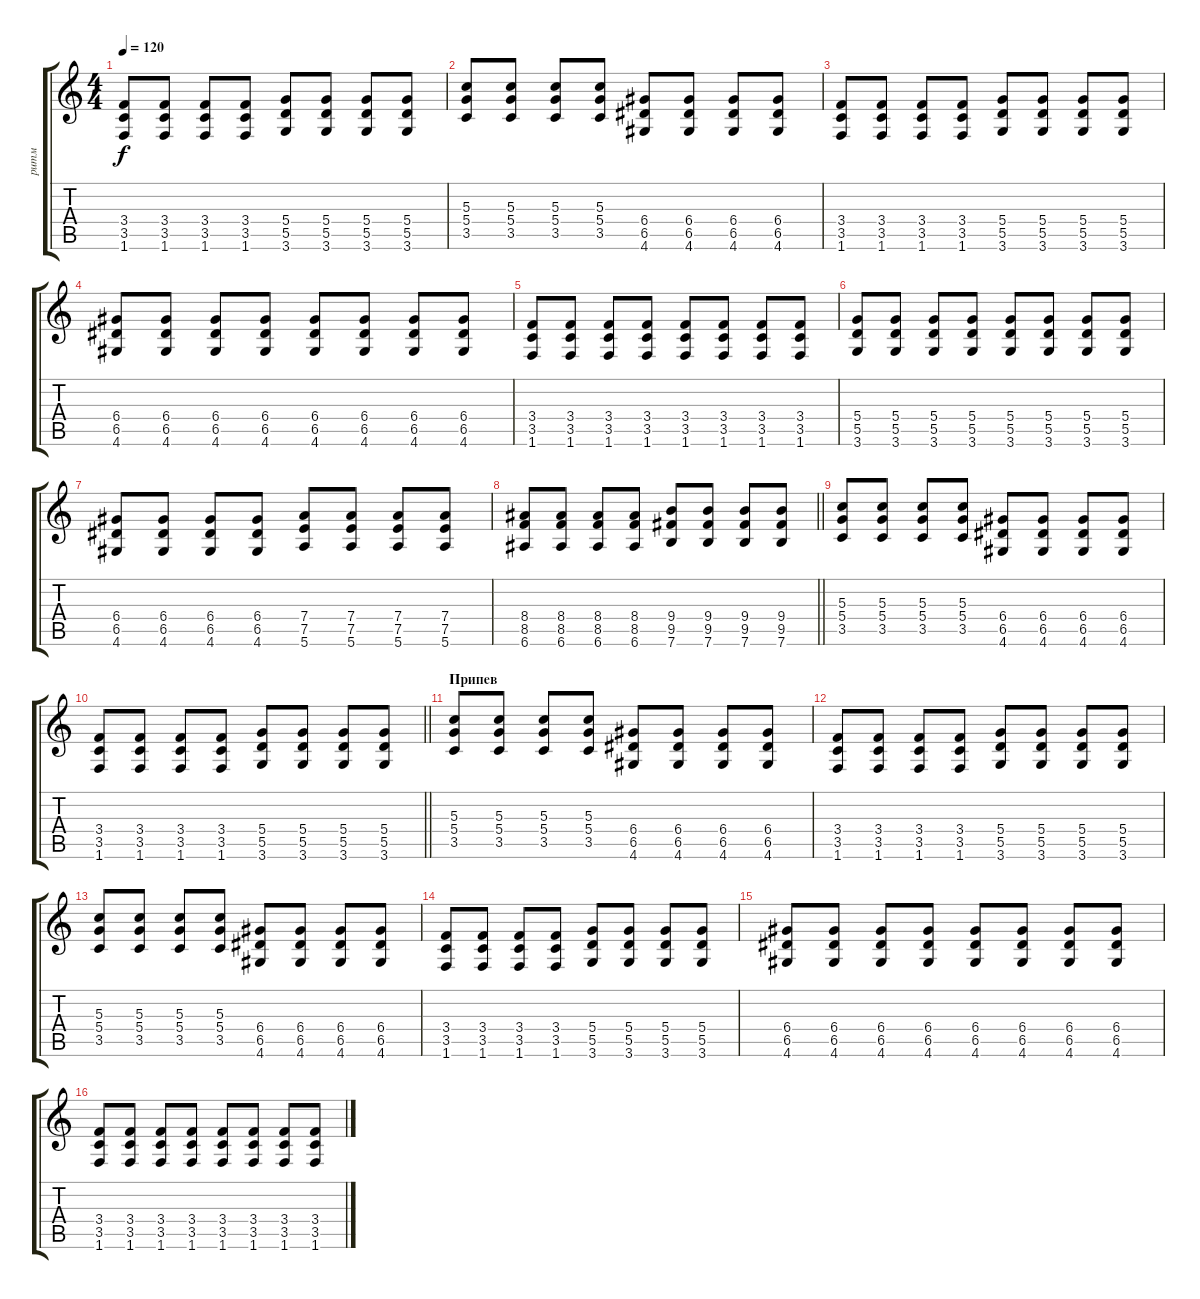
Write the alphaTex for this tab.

\track ("ритм" "ритм") {instrument distortionguitar}
\staff {score tabs}
\tuning (E4 B3 G3 D3 A2 E2) {hide}
\ts (4 4)
\tempo 120
\clef g2
\ks c
(3.4 3.5 1.6).8{dy f} (3.4 3.5 1.6).8 (3.4 3.5 1.6).8 (3.4 3.5 1.6).8 (5.4 5.5 3.6).8 (5.4 5.5 3.6).8 (5.4 5.5 3.6).8 (5.4 5.5 3.6).8 |
(5.3 5.4 3.5).8 (5.3 5.4 3.5).8 (5.3 5.4 3.5).8 (5.3 5.4 3.5).8 (6.4 6.5 4.6).8 (6.4 6.5 4.6).8 (6.4 6.5 4.6).8 (6.4 6.5 4.6).8 |
(3.4 3.5 1.6).8 (3.4 3.5 1.6).8 (3.4 3.5 1.6).8 (3.4 3.5 1.6).8 (5.4 5.5 3.6).8 (5.4 5.5 3.6).8 (5.4 5.5 3.6).8 (5.4 5.5 3.6).8 |
(6.4 6.5 4.6).8 (6.4 6.5 4.6).8 (6.4 6.5 4.6).8 (6.4 6.5 4.6).8 (6.4 6.5 4.6).8 (6.4 6.5 4.6).8 (6.4 6.5 4.6).8 (6.4 6.5 4.6).8 |
(3.4 3.5 1.6).8 (3.4 3.5 1.6).8 (3.4 3.5 1.6).8 (3.4 3.5 1.6).8 (3.4 3.5 1.6).8 (3.4 3.5 1.6).8 (3.4 3.5 1.6).8 (3.4 3.5 1.6).8 |
(5.4 5.5 3.6).8 (5.4 5.5 3.6).8 (5.4 5.5 3.6).8 (5.4 5.5 3.6).8 (5.4 5.5 3.6).8 (5.4 5.5 3.6).8 (5.4 5.5 3.6).8 (5.4 5.5 3.6).8 |
(6.4 6.5 4.6).8 (6.4 6.5 4.6).8 (6.4 6.5 4.6).8 (6.4 6.5 4.6).8 (7.4 7.5 5.6).8 (7.4 7.5 5.6).8 (7.4 7.5 5.6).8 (7.4 7.5 5.6).8 |
\barLineRight lightlight
(8.4 8.5 6.6).8 (8.4 8.5 6.6).8 (8.4 8.5 6.6).8 (8.4 8.5 6.6).8 (9.4 9.5 7.6).8 (9.4 9.5 7.6).8 (9.4 9.5 7.6).8 (9.4 9.5 7.6).8 |
\section ("" "")
(5.3 5.4 3.5).8 (5.3 5.4 3.5).8 (5.3 5.4 3.5).8 (5.3 5.4 3.5).8 (6.4 6.5 4.6).8 (6.4 6.5 4.6).8 (6.4 6.5 4.6).8 (6.4 6.5 4.6).8 |
\barLineRight lightlight
(3.4 3.5 1.6).8 (3.4 3.5 1.6).8 (3.4 3.5 1.6).8 (3.4 3.5 1.6).8 (5.4 5.5 3.6).8 (5.4 5.5 3.6).8 (5.4 5.5 3.6).8 (5.4 5.5 3.6).8 |
\section ("" "Припев")
(5.3 5.4 3.5).8 (5.3 5.4 3.5).8 (5.3 5.4 3.5).8 (5.3 5.4 3.5).8 (6.4 6.5 4.6).8 (6.4 6.5 4.6).8 (6.4 6.5 4.6).8 (6.4 6.5 4.6).8 |
(3.4 3.5 1.6).8 (3.4 3.5 1.6).8 (3.4 3.5 1.6).8 (3.4 3.5 1.6).8 (5.4 5.5 3.6).8 (5.4 5.5 3.6).8 (5.4 5.5 3.6).8 (5.4 5.5 3.6).8 |
(5.3 5.4 3.5).8 (5.3 5.4 3.5).8 (5.3 5.4 3.5).8 (5.3 5.4 3.5).8 (6.4 6.5 4.6).8 (6.4 6.5 4.6).8 (6.4 6.5 4.6).8 (6.4 6.5 4.6).8 |
(3.4 3.5 1.6).8 (3.4 3.5 1.6).8 (3.4 3.5 1.6).8 (3.4 3.5 1.6).8 (5.4 5.5 3.6).8 (5.4 5.5 3.6).8 (5.4 5.5 3.6).8 (5.4 5.5 3.6).8 |
(6.4 6.5 4.6).8 (6.4 6.5 4.6).8 (6.4 6.5 4.6).8 (6.4 6.5 4.6).8 (6.4 6.5 4.6).8 (6.4 6.5 4.6).8 (6.4 6.5 4.6).8 (6.4 6.5 4.6).8 |
(3.4 3.5 1.6).8 (3.4 3.5 1.6).8 (3.4 3.5 1.6).8 (3.4 3.5 1.6).8 (3.4 3.5 1.6).8 (3.4 3.5 1.6).8 (3.4 3.5 1.6).8 (3.4 3.5 1.6).8
